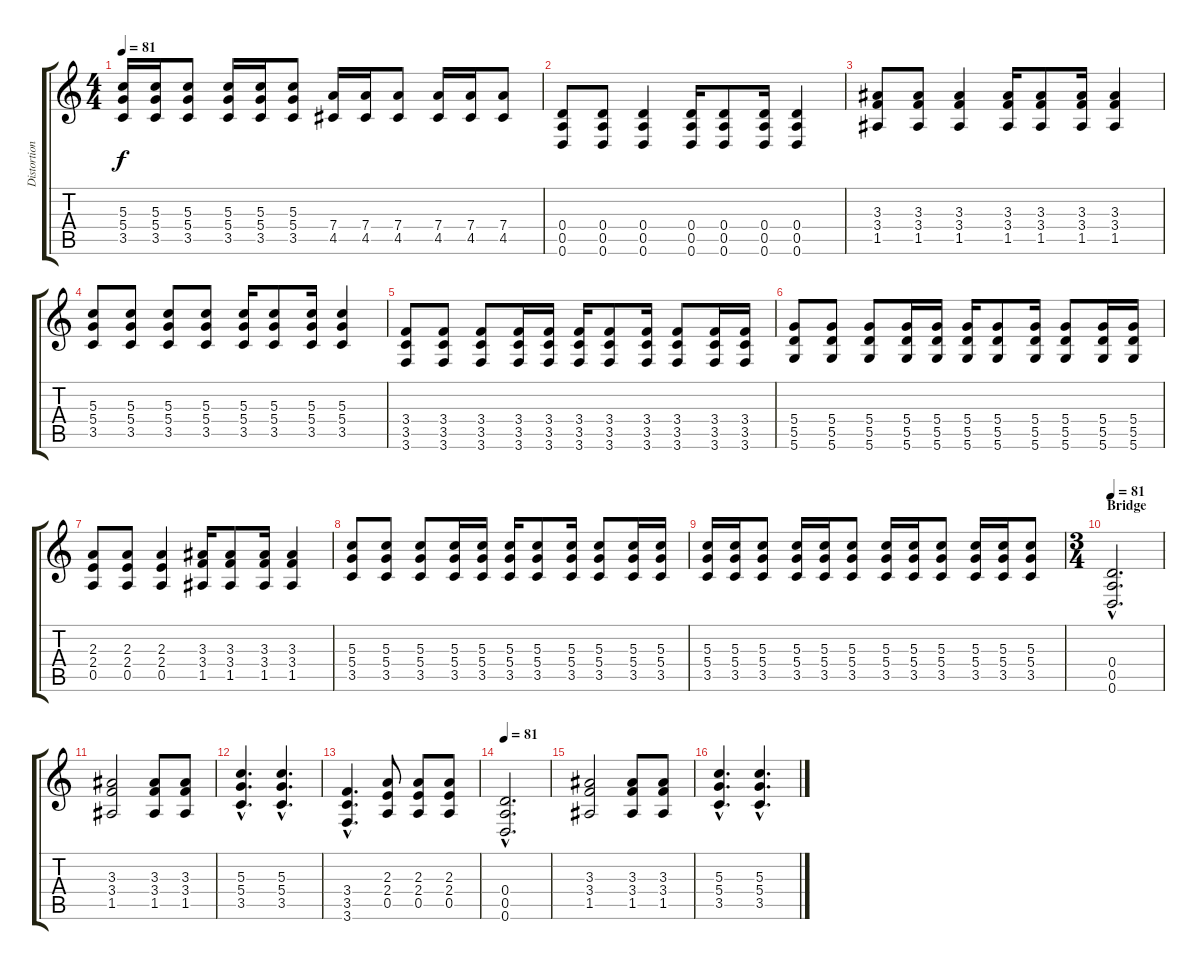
\track ("Distortion Guitar" "Distortion") {instrument distortionguitar}
\staff {score tabs}
\tuning (E4 B3 G3 D3 A2 D2) {hide}
\ts (4 4)
\tempo 81
\clef g2
\ks c
(5.3 5.4 3.5).16{dy f} (5.3 5.4 3.5).16 (5.3 5.4 3.5).8 (5.3 5.4 3.5).16 (5.3 5.4 3.5).16 (5.3 5.4 3.5).8 (7.4 4.5).16 (7.4 4.5).16 (7.4 4.5).8 (7.4 4.5).16 (7.4 4.5).16 (7.4 4.5).8 |
(0.4 0.5 0.6).8 (0.4 0.5 0.6).8 (0.4 0.5 0.6).4 (0.4 0.5 0.6).16 (0.4 0.5 0.6).8 (0.4 0.5 0.6).16 (0.4 0.5 0.6).4 |
(3.3 3.4 1.5).8 (3.3 3.4 1.5).8 (3.3 3.4 1.5).4 (3.3 3.4 1.5).16 (3.3 3.4 1.5).8 (3.3 3.4 1.5).16 (3.3 3.4 1.5).4 |
(5.3 5.4 3.5).8 (5.3 5.4 3.5).8 (5.3 5.4 3.5).8 (5.3 5.4 3.5).8 (5.3 5.4 3.5).16 (5.3 5.4 3.5).8 (5.3 5.4 3.5).16 (5.3 5.4 3.5).4 |
(3.4 3.5 3.6).8 (3.4 3.5 3.6).8 (3.4 3.5 3.6).8 (3.4 3.5 3.6).16 (3.4 3.5 3.6).16 (3.4 3.5 3.6).16 (3.4 3.5 3.6).8 (3.4 3.5 3.6).16 (3.4 3.5 3.6).8 (3.4 3.5 3.6).16 (3.4 3.5 3.6).16 |
(5.4 5.5 5.6).8 (5.4 5.5 5.6).8 (5.4 5.5 5.6).8 (5.4 5.5 5.6).16 (5.4 5.5 5.6).16 (5.4 5.5 5.6).16 (5.4 5.5 5.6).8 (5.4 5.5 5.6).16 (5.4 5.5 5.6).8 (5.4 5.5 5.6).16 (5.4 5.5 5.6).16 |
(2.3 2.4 0.5).8 (2.3 2.4 0.5).8 (2.3 2.4 0.5).4 (3.3 3.4 1.5).16 (3.3 3.4 1.5).8 (3.3 3.4 1.5).16 (3.3 3.4 1.5).4 |
(5.3 5.4 3.5).8 (5.3 5.4 3.5).8 (5.3 5.4 3.5).8 (5.3 5.4 3.5).16 (5.3 5.4 3.5).16 (5.3 5.4 3.5).16 (5.3 5.4 3.5).8 (5.3 5.4 3.5).16 (5.3 5.4 3.5).8 (5.3 5.4 3.5).16 (5.3 5.4 3.5).16 |
(5.3 5.4 3.5).16 (5.3 5.4 3.5).16 (5.3 5.4 3.5).8 (5.3 5.4 3.5).16 (5.3 5.4 3.5).16 (5.3 5.4 3.5).8 (5.3 5.4 3.5).16 (5.3 5.4 3.5).16 (5.3 5.4 3.5).8 (5.3 5.4 3.5).16 (5.3 5.4 3.5).16 (5.3 5.4 3.5).8 |
\ts (3 4)
\section ("" "Bridge")
\tempo 81
(0.4{hac} 0.5{hac} 0.6{hac}).2{d} |
(3.3 3.4 1.5).2 (3.3 3.4 1.5).8 (3.3 3.4 1.5).8 |
(5.3{hac} 5.4{hac} 3.5{hac}).4{d} (5.3{hac} 5.4{hac} 3.5{hac}).4{d} |
(3.4{hac} 3.5{hac} 3.6{hac}).4{d} (2.3 2.4 0.5).8 (2.3 2.4 0.5).8 (2.3 2.4 0.5).8 |
\tempo 81
(0.4{hac} 0.5{hac} 0.6{hac}).2{d} |
(3.3 3.4 1.5).2 (3.3 3.4 1.5).8 (3.3 3.4 1.5).8 |
(5.3{hac} 5.4{hac} 3.5{hac}).4{d} (5.3{hac} 5.4{hac} 3.5{hac}).4{d}
